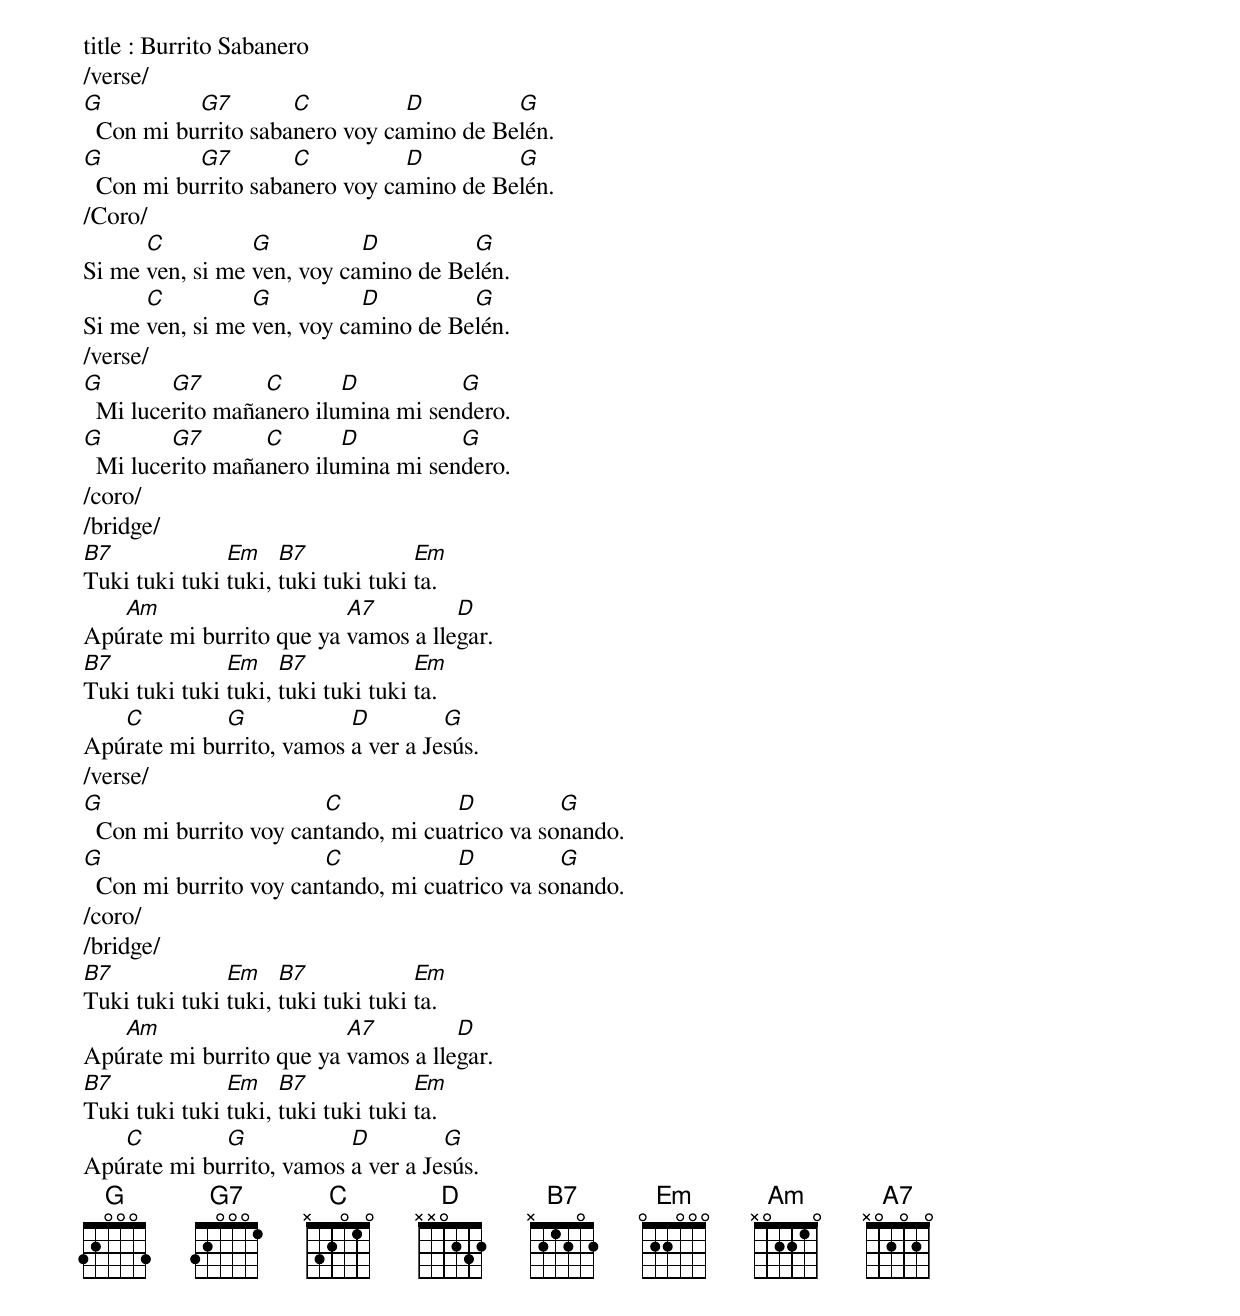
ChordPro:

title : Burrito Sabanero
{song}
/verse/
[G]  Con mi bu[G7]rrito saba[C]nero voy ca[D]mino de Be[G]lén.
[G]  Con mi bu[G7]rrito saba[C]nero voy ca[D]mino de Be[G]lén.
/Coro/
Si me [C]ven, si me [G]ven, voy ca[D]mino de Be[G]lén.
Si me [C]ven, si me [G]ven, voy ca[D]mino de Be[G]lén.
/verse/
[G]  Mi luce[G7]rito maña[C]nero ilu[D]mina mi sen[G]dero.
[G]  Mi luce[G7]rito maña[C]nero ilu[D]mina mi sen[G]dero.
/coro/
/bridge/
[B7]Tuki tuki tuki [Em]tuki, [B7]tuki tuki tuki [Em]ta.
Apú[Am]rate mi burrito que ya [A7]vamos a lle[D]gar.
[B7]Tuki tuki tuki [Em]tuki, [B7]tuki tuki tuki [Em]ta.
Apú[C]rate mi bu[G]rrito, vamos [D]a ver a Je[G]sús.
/verse/
[G]  Con mi burrito voy can[C]tando, mi cua[D]trico va so[G]nando.
[G]  Con mi burrito voy can[C]tando, mi cua[D]trico va so[G]nando.
/coro/
/bridge/
[B7]Tuki tuki tuki [Em]tuki, [B7]tuki tuki tuki [Em]ta.
Apú[Am]rate mi burrito que ya [A7]vamos a lle[D]gar.
[B7]Tuki tuki tuki [Em]tuki, [B7]tuki tuki tuki [Em]ta.
Apú[C]rate mi bu[G]rrito, vamos [D]a ver a Je[G]sús.
